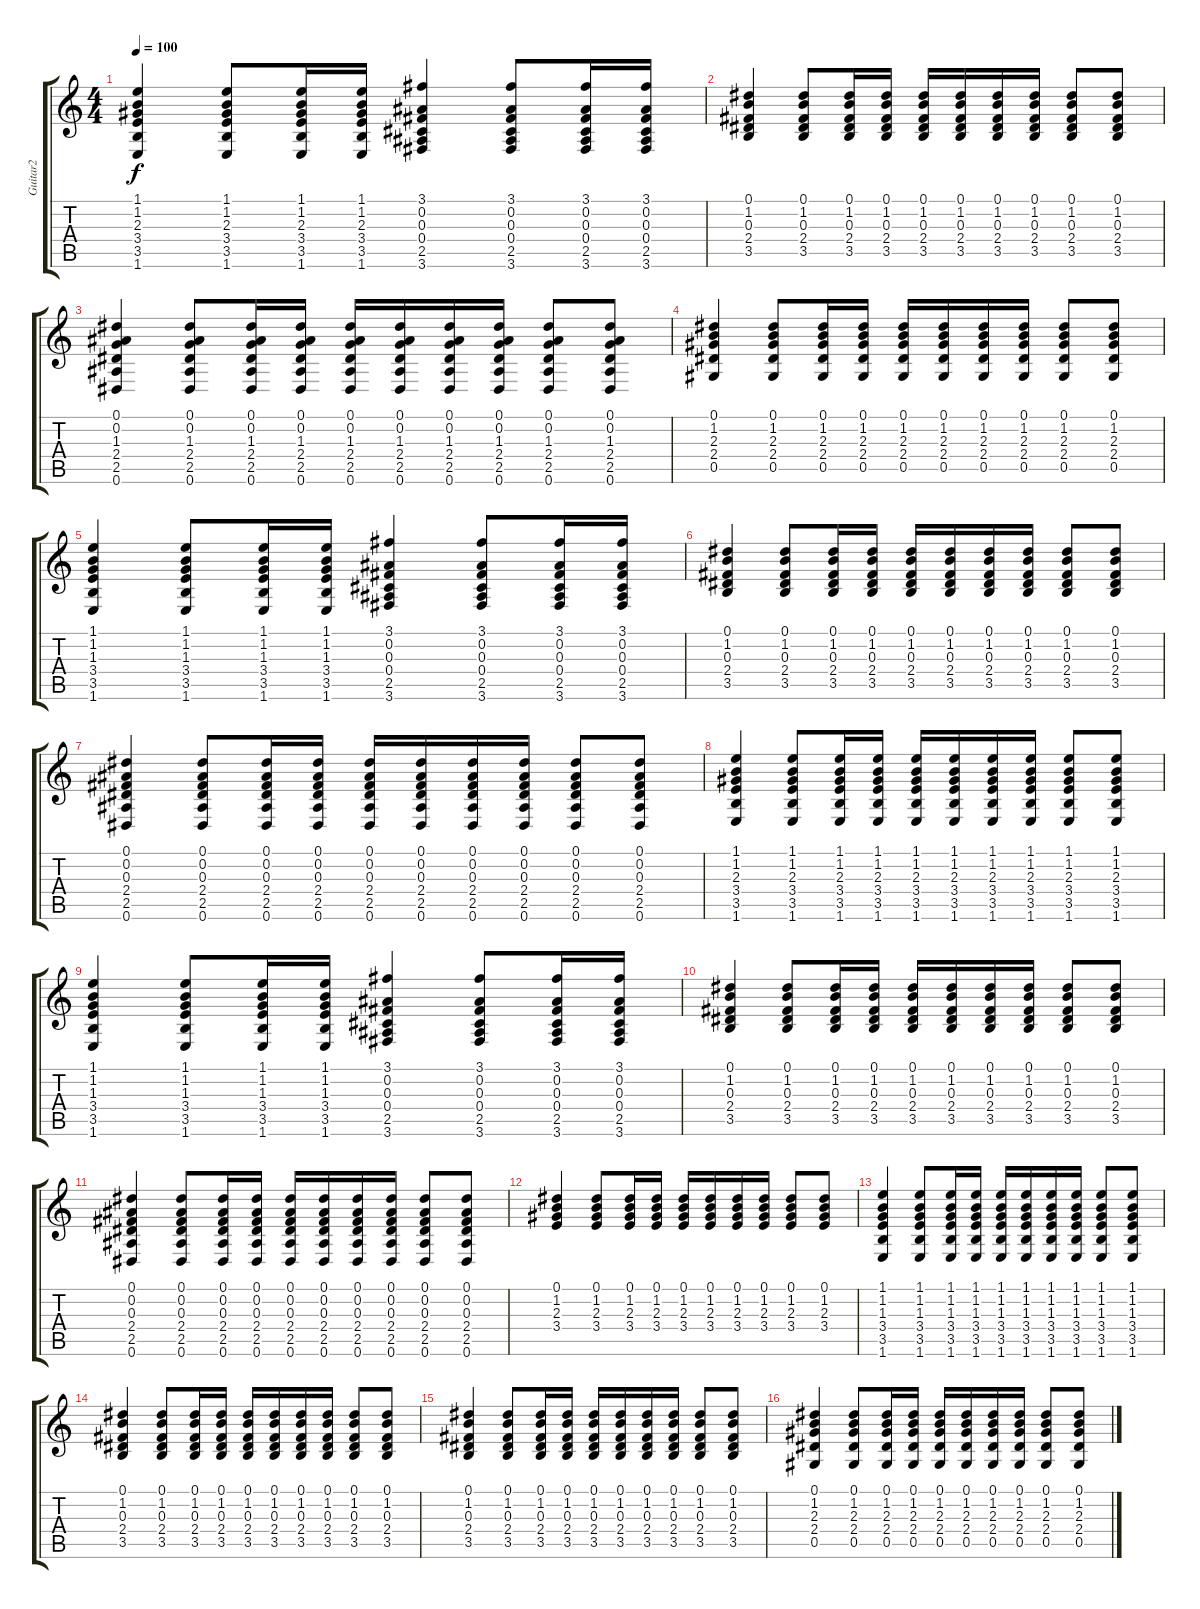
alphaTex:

\track ("Guitar2" "Guitar2") {instrument acousticguitarsteel}
\staff {score tabs}
\tuning (Eb4 Bb3 Gb3 Db3 Ab2 Eb2) {hide}
\ts (4 4)
\tempo 100
\clef g2
\ks c
(1.1 1.2 2.3 3.4 3.5 1.6).4{dy f} (1.1 1.2 2.3 3.4 3.5 1.6).8 (1.1 1.2 2.3 3.4 3.5 1.6).16 (1.1 1.2 2.3 3.4 3.5 1.6).16 (3.1 0.2 0.3 0.4 2.5 3.6).4 (3.1 0.2 0.3 0.4 2.5 3.6).8 (3.1 0.2 0.3 0.4 2.5 3.6).16 (3.1 0.2 0.3 0.4 2.5 3.6).16 |
(0.1 1.2 0.3 2.4 3.5).4 (0.1 1.2 0.3 2.4 3.5).8 (0.1 1.2 0.3 2.4 3.5).16 (0.1 1.2 0.3 2.4 3.5).16 (0.1 1.2 0.3 2.4 3.5).16 (0.1 1.2 0.3 2.4 3.5).16 (0.1 1.2 0.3 2.4 3.5).16 (0.1 1.2 0.3 2.4 3.5).16 (0.1 1.2 0.3 2.4 3.5).8 (0.1 1.2 0.3 2.4 3.5).8 |
(0.1 0.2 1.3 2.4 2.5 0.6).4 (0.1 0.2 1.3 2.4 2.5 0.6).8 (0.1 0.2 1.3 2.4 2.5 0.6).16 (0.1 0.2 1.3 2.4 2.5 0.6).16 (0.1 0.2 1.3 2.4 2.5 0.6).16 (0.1 0.2 1.3 2.4 2.5 0.6).16 (0.1 0.2 1.3 2.4 2.5 0.6).16 (0.1 0.2 1.3 2.4 2.5 0.6).16 (0.1 0.2 1.3 2.4 2.5 0.6).8 (0.1 0.2 1.3 2.4 2.5 0.6).8 |
(0.1 1.2 2.3 2.4 0.5).4 (0.1 1.2 2.3 2.4 0.5).8 (0.1 1.2 2.3 2.4 0.5).16 (0.1 1.2 2.3 2.4 0.5).16 (0.1 1.2 2.3 2.4 0.5).16 (0.1 1.2 2.3 2.4 0.5).16 (0.1 1.2 2.3 2.4 0.5).16 (0.1 1.2 2.3 2.4 0.5).16 (0.1 1.2 2.3 2.4 0.5).8 (0.1 1.2 2.3 2.4 0.5).8 |
(1.1 1.2 1.3 3.4 3.5 1.6).4 (1.1 1.2 1.3 3.4 3.5 1.6).8 (1.1 1.2 1.3 3.4 3.5 1.6).16 (1.1 1.2 1.3 3.4 3.5 1.6).16 (3.1 0.2 0.3 0.4 2.5 3.6).4 (3.1 0.2 0.3 0.4 2.5 3.6).8 (3.1 0.2 0.3 0.4 2.5 3.6).16 (3.1 0.2 0.3 0.4 2.5 3.6).16 |
(0.1 1.2 0.3 2.4 3.5).4 (0.1 1.2 0.3 2.4 3.5).8 (0.1 1.2 0.3 2.4 3.5).16 (0.1 1.2 0.3 2.4 3.5).16 (0.1 1.2 0.3 2.4 3.5).16 (0.1 1.2 0.3 2.4 3.5).16 (0.1 1.2 0.3 2.4 3.5).16 (0.1 1.2 0.3 2.4 3.5).16 (0.1 1.2 0.3 2.4 3.5).8 (0.1 1.2 0.3 2.4 3.5).8 |
(0.1 0.2 0.3 2.4 2.5 0.6).4 (0.1 0.2 0.3 2.4 2.5 0.6).8 (0.1 0.2 0.3 2.4 2.5 0.6).16 (0.1 0.2 0.3 2.4 2.5 0.6).16 (0.1 0.2 0.3 2.4 2.5 0.6).16 (0.1 0.2 0.3 2.4 2.5 0.6).16 (0.1 0.2 0.3 2.4 2.5 0.6).16 (0.1 0.2 0.3 2.4 2.5 0.6).16 (0.1 0.2 0.3 2.4 2.5 0.6).8 (0.1 0.2 0.3 2.4 2.5 0.6).8 |
(1.1 1.2 2.3 3.4 3.5 1.6).4 (1.1 1.2 2.3 3.4 3.5 1.6).8 (1.1 1.2 2.3 3.4 3.5 1.6).16 (1.1 1.2 2.3 3.4 3.5 1.6).16 (1.1 1.2 2.3 3.4 3.5 1.6).16 (1.1 1.2 2.3 3.4 3.5 1.6).16 (1.1 1.2 2.3 3.4 3.5 1.6).16 (1.1 1.2 2.3 3.4 3.5 1.6).16 (1.1 1.2 2.3 3.4 3.5 1.6).8 (1.1 1.2 2.3 3.4 3.5 1.6).8 |
(1.1 1.2 1.3 3.4 3.5 1.6).4 (1.1 1.2 1.3 3.4 3.5 1.6).8 (1.1 1.2 1.3 3.4 3.5 1.6).16 (1.1 1.2 1.3 3.4 3.5 1.6).16 (3.1 0.2 0.3 0.4 2.5 3.6).4 (3.1 0.2 0.3 0.4 2.5 3.6).8 (3.1 0.2 0.3 0.4 2.5 3.6).16 (3.1 0.2 0.3 0.4 2.5 3.6).16 |
(0.1 1.2 0.3 2.4 3.5).4 (0.1 1.2 0.3 2.4 3.5).8 (0.1 1.2 0.3 2.4 3.5).16 (0.1 1.2 0.3 2.4 3.5).16 (0.1 1.2 0.3 2.4 3.5).16 (0.1 1.2 0.3 2.4 3.5).16 (0.1 1.2 0.3 2.4 3.5).16 (0.1 1.2 0.3 2.4 3.5).16 (0.1 1.2 0.3 2.4 3.5).8 (0.1 1.2 0.3 2.4 3.5).8 |
(0.1 0.2 0.3 2.4 2.5 0.6).4 (0.1 0.2 0.3 2.4 2.5 0.6).8 (0.1 0.2 0.3 2.4 2.5 0.6).16 (0.1 0.2 0.3 2.4 2.5 0.6).16 (0.1 0.2 0.3 2.4 2.5 0.6).16 (0.1 0.2 0.3 2.4 2.5 0.6).16 (0.1 0.2 0.3 2.4 2.5 0.6).16 (0.1 0.2 0.3 2.4 2.5 0.6).16 (0.1 0.2 0.3 2.4 2.5 0.6).8 (0.1 0.2 0.3 2.4 2.5 0.6).8 |
(0.1 1.2 2.3 3.4).4 (0.1 1.2 2.3 3.4).8 (0.1 1.2 2.3 3.4).16 (0.1 1.2 2.3 3.4).16 (0.1 1.2 2.3 3.4).16 (0.1 1.2 2.3 3.4).16 (0.1 1.2 2.3 3.4).16 (0.1 1.2 2.3 3.4).16 (0.1 1.2 2.3 3.4).8 (0.1 1.2 2.3 3.4).8 |
(1.1 1.2 1.3 3.4 3.5 1.6).4 (1.1 1.2 1.3 3.4 3.5 1.6).8 (1.1 1.2 1.3 3.4 3.5 1.6).16 (1.1 1.2 1.3 3.4 3.5 1.6).16 (1.1 1.2 1.3 3.4 3.5 1.6).16 (1.1 1.2 1.3 3.4 3.5 1.6).16 (1.1 1.2 1.3 3.4 3.5 1.6).16 (1.1 1.2 1.3 3.4 3.5 1.6).16 (1.1 1.2 1.3 3.4 3.5 1.6).8 (1.1 1.2 1.3 3.4 3.5 1.6).8 |
(0.1 1.2 0.3 2.4 3.5).4 (0.1 1.2 0.3 2.4 3.5).8 (0.1 1.2 0.3 2.4 3.5).16 (0.1 1.2 0.3 2.4 3.5).16 (0.1 1.2 0.3 2.4 3.5).16 (0.1 1.2 0.3 2.4 3.5).16 (0.1 1.2 0.3 2.4 3.5).16 (0.1 1.2 0.3 2.4 3.5).16 (0.1 1.2 0.3 2.4 3.5).8 (0.1 1.2 0.3 2.4 3.5).8 |
(0.1 1.2 0.3 2.4 3.5).4 (0.1 1.2 0.3 2.4 3.5).8 (0.1 1.2 0.3 2.4 3.5).16 (0.1 1.2 0.3 2.4 3.5).16 (0.1 1.2 0.3 2.4 3.5).16 (0.1 1.2 0.3 2.4 3.5).16 (0.1 1.2 0.3 2.4 3.5).16 (0.1 1.2 0.3 2.4 3.5).16 (0.1 1.2 0.3 2.4 3.5).8 (0.1 1.2 0.3 2.4 3.5).8 |
(0.1 1.2 2.3 2.4 0.5).4 (0.1 1.2 2.3 2.4 0.5).8 (0.1 1.2 2.3 2.4 0.5).16 (0.1 1.2 2.3 2.4 0.5).16 (0.1 1.2 2.3 2.4 0.5).16 (0.1 1.2 2.3 2.4 0.5).16 (0.1 1.2 2.3 2.4 0.5).16 (0.1 1.2 2.3 2.4 0.5).16 (0.1 1.2 2.3 2.4 0.5).8 (0.1 1.2 2.3 2.4 0.5).8
